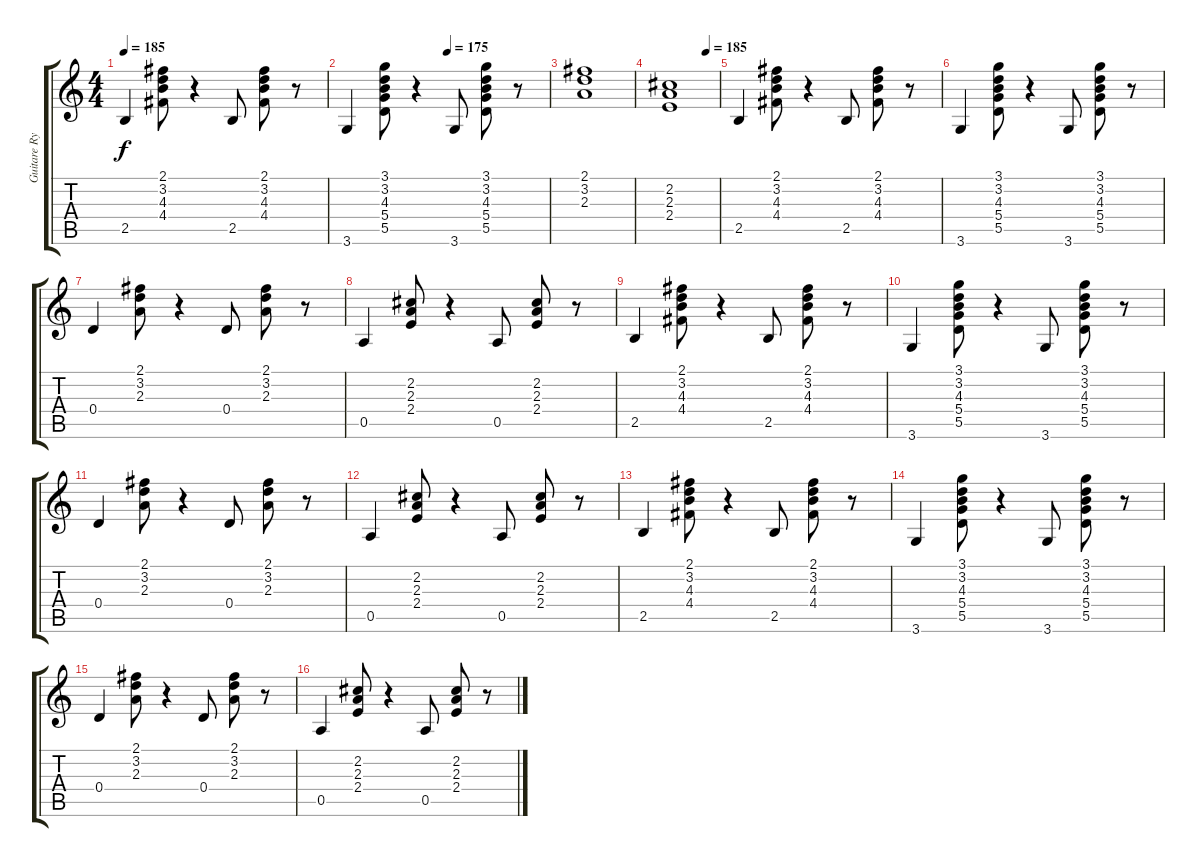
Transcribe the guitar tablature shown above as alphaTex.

\track ("Guitare Rythm." "Guitare Ry") {instrument acousticguitarnylon}
\staff {score tabs}
\tuning (E4 B3 G3 D3 A2 E2) {hide}
\ts (4 4)
\tempo 185
\clef g2
\ks c
2.5.4{dy f} (2.1 3.2 4.3 4.4).8 r.4 2.5.8 (2.1 3.2 4.3 4.4).8 r.8 |
\tempo (175 0.5)
3.6.4 (3.1 3.2 4.3 5.4 5.5).8 r.4 3.6.8 (3.1 3.2 4.3 5.4 5.5).8 r.8 |
(2.1 3.2 2.3).1 |
\tempo (185 0.75)
(2.2 2.3 2.4).1 |
2.5.4 (2.1 3.2 4.3 4.4).8 r.4 2.5.8 (2.1 3.2 4.3 4.4).8 r.8 |
3.6.4 (3.1 3.2 4.3 5.4 5.5).8 r.4 3.6.8 (3.1 3.2 4.3 5.4 5.5).8 r.8 |
0.4.4 (2.1 3.2 2.3).8 r.4 0.4.8 (2.1 3.2 2.3).8 r.8 |
0.5.4 (2.2 2.3 2.4).8 r.4 0.5.8 (2.2 2.3 2.4).8 r.8 |
2.5.4 (2.1 3.2 4.3 4.4).8 r.4 2.5.8 (2.1 3.2 4.3 4.4).8 r.8 |
3.6.4 (3.1 3.2 4.3 5.4 5.5).8 r.4 3.6.8 (3.1 3.2 4.3 5.4 5.5).8 r.8 |
0.4.4 (2.1 3.2 2.3).8 r.4 0.4.8 (2.1 3.2 2.3).8 r.8 |
0.5.4 (2.2 2.3 2.4).8 r.4 0.5.8 (2.2 2.3 2.4).8 r.8 |
2.5.4 (2.1 3.2 4.3 4.4).8 r.4 2.5.8 (2.1 3.2 4.3 4.4).8 r.8 |
3.6.4 (3.1 3.2 4.3 5.4 5.5).8 r.4 3.6.8 (3.1 3.2 4.3 5.4 5.5).8 r.8 |
0.4.4 (2.1 3.2 2.3).8 r.4 0.4.8 (2.1 3.2 2.3).8 r.8 |
0.5.4 (2.2 2.3 2.4).8 r.4 0.5.8 (2.2 2.3 2.4).8 r.8
